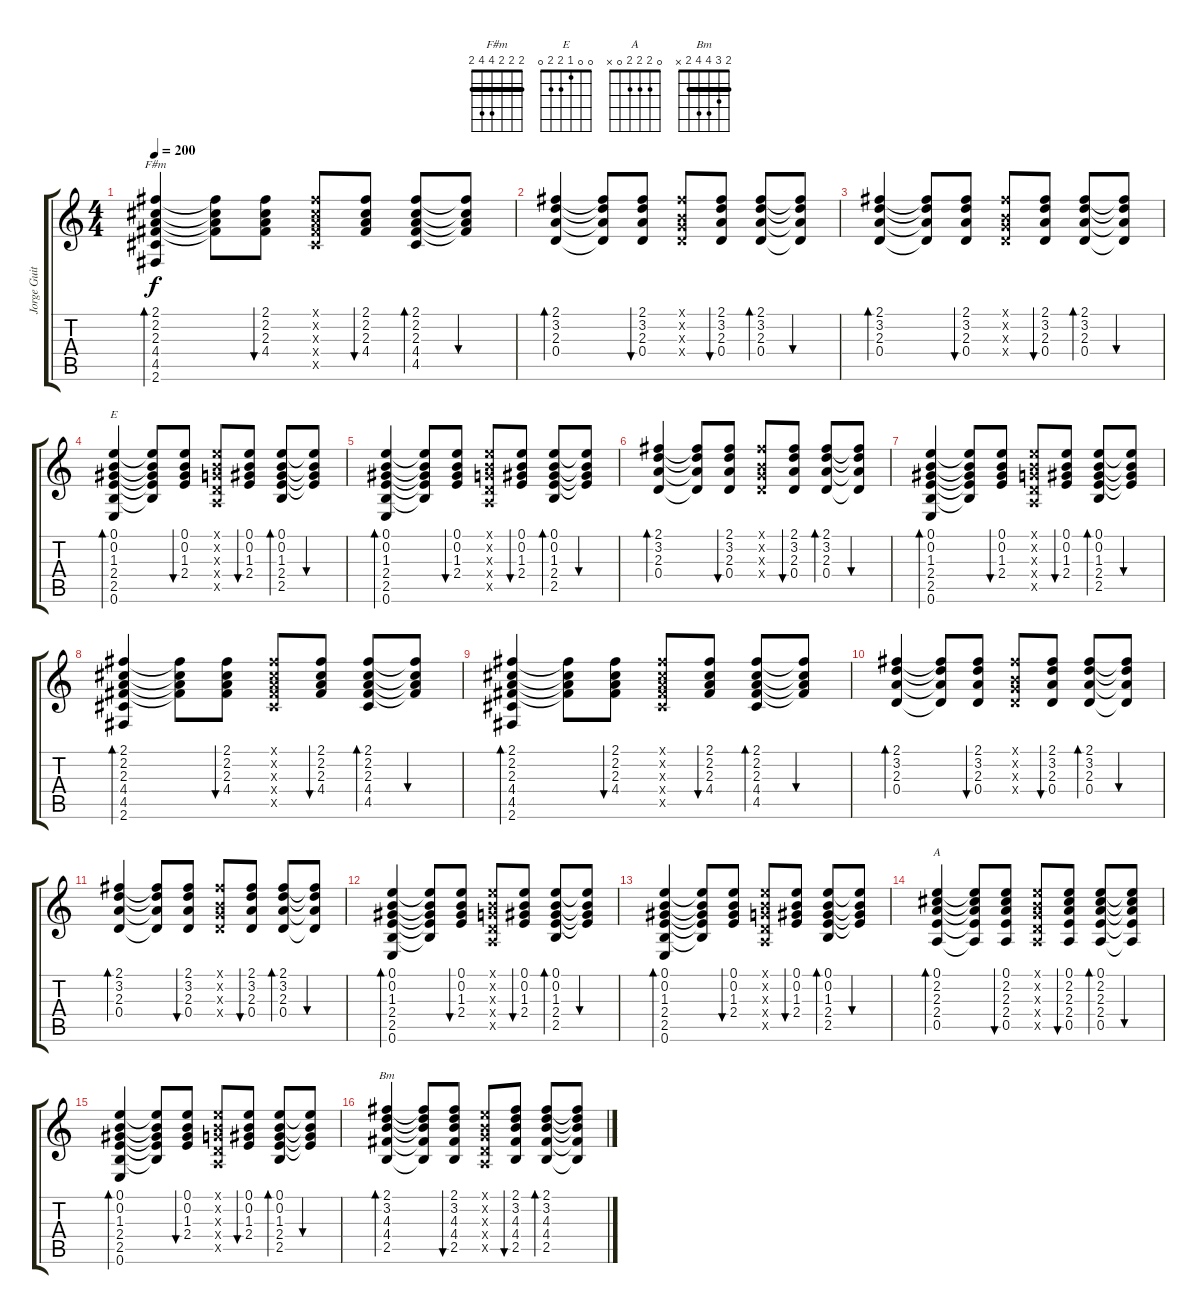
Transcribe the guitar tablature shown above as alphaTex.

\track ("Jorge Guitarra 2" "Jorge Guit") {instrument acousticguitarnylon}
\staff {score tabs}
\tuning (E4 B3 G3 D3 A2 E2) {hide}
\chord ("F#m" 2 2 2 4 4 2) {barre 2}
\chord ("E" 0 0 1 2 2 0)
\chord ("A" 0 2 2 2 0 x)
\chord ("Bm" 2 3 4 4 2 x) {barre 2}
\ts (4 4)
\tempo 200
\clef g2
\ks c
(2.1 2.2 2.3 4.4 4.5 2.6).4{bd 60 ch "F#m" dy f} (2.1{t} 2.2{t} 2.3{t} 4.4{t}).8 (2.1 2.2 2.3 4.4).8{bu 30} (2.1{x} 2.2{x} 2.3{x} 4.4{x} 4.5{x}).8 (2.1 2.2 2.3 4.4).8{bu 30} (2.1 2.2 2.3 4.4 4.5).8{bd 30} (2.1{t} 2.2{t} 2.3{t} 4.4{t}).8{bu 30} |
(2.1 3.2 2.3 0.4).4{bd 60} (2.1{t} 3.2{t} 2.3{t} 0.4{t}).8 (2.1 3.2 2.3 0.4).8{bu 60} (2.1{x} 0.2{x} 0.3{x} 0.4{x}).8 (2.1 3.2 2.3 0.4).8{bu 60} (2.1 3.2 2.3 0.4).8{bd 60} (2.1{t} 3.2{t} 2.3{t} 0.4{t}).8{bu 60} |
(2.1 3.2 2.3 0.4).4{bd 60} (2.1{t} 3.2{t} 2.3{t} 0.4{t}).8 (2.1 3.2 2.3 0.4).8{bu 60} (2.1{x} 0.2{x} 0.3{x} 0.4{x}).8 (2.1 3.2 2.3 0.4).8{bu 60} (2.1 3.2 2.3 0.4).8{bd 60} (2.1{t} 3.2{t} 2.3{t} 0.4{t}).8{bu 60} |
(0.1 0.2 1.3 2.4 2.5 0.6).4{bd 60 ch "E"} (0.1{t} 0.2{t} 1.3{t} 2.4{t} 2.5{t}).8 (0.1 0.2 1.3 2.4).8{bu 30} (0.1{x} 0.2{x} 0.3{x} 0.4{x} 0.5{x}).8 (0.1 0.2 1.3 2.4).8{bu 30} (0.1 0.2 1.3 2.4 2.5).8{bd 30} (0.1{t} 0.2{t} 1.3{t} 2.4{t}).8{bu 30} |
(0.1 0.2 1.3 2.4 2.5 0.6).4{bd 60} (0.1{t} 0.2{t} 1.3{t} 2.4{t} 2.5{t}).8 (0.1 0.2 1.3 2.4).8{bu 30} (0.1{x} 0.2{x} 0.3{x} 0.4{x} 0.5{x}).8 (0.1 0.2 1.3 2.4).8{bu 30} (0.1 0.2 1.3 2.4 2.5).8{bd 30} (0.1{t} 0.2{t} 1.3{t} 2.4{t}).8{bu 30} |
(2.1 3.2 2.3 0.4).4{bd 60} (2.1{t} 3.2{t} 2.3{t} 0.4{t}).8 (2.1 3.2 2.3 0.4).8{bu 60} (2.1{x} 0.2{x} 0.3{x} 0.4{x}).8 (2.1 3.2 2.3 0.4).8{bu 60} (2.1 3.2 2.3 0.4).8{bd 60} (2.1{t} 3.2{t} 2.3{t} 0.4{t}).8{bu 60} |
(0.1 0.2 1.3 2.4 2.5 0.6).4{bd 60} (0.1{t} 0.2{t} 1.3{t} 2.4{t} 2.5{t}).8 (0.1 0.2 1.3 2.4).8{bu 30} (0.1{x} 0.2{x} 0.3{x} 0.4{x} 0.5{x}).8 (0.1 0.2 1.3 2.4).8{bu 30} (0.1 0.2 1.3 2.4 2.5).8{bd 30} (0.1{t} 0.2{t} 1.3{t} 2.4{t}).8{bu 30} |
(2.1 2.2 2.3 4.4 4.5 2.6).4{bd 60} (2.1{t} 2.2{t} 2.3{t} 4.4{t}).8 (2.1 2.2 2.3 4.4).8{bu 30} (2.1{x} 2.2{x} 2.3{x} 4.4{x} 4.5{x}).8 (2.1 2.2 2.3 4.4).8{bu 30} (2.1 2.2 2.3 4.4 4.5).8{bd 30} (2.1{t} 2.2{t} 2.3{t} 4.4{t}).8{bu 30} |
(2.1 2.2 2.3 4.4 4.5 2.6).4{bd 60} (2.1{t} 2.2{t} 2.3{t} 4.4{t}).8 (2.1 2.2 2.3 4.4).8{bu 30} (2.1{x} 2.2{x} 2.3{x} 4.4{x} 4.5{x}).8 (2.1 2.2 2.3 4.4).8{bu 30} (2.1 2.2 2.3 4.4 4.5).8{bd 30} (2.1{t} 2.2{t} 2.3{t} 4.4{t}).8{bu 30} |
(2.1 3.2 2.3 0.4).4{bd 60} (2.1{t} 3.2{t} 2.3{t} 0.4{t}).8 (2.1 3.2 2.3 0.4).8{bu 60} (2.1{x} 0.2{x} 0.3{x} 0.4{x}).8 (2.1 3.2 2.3 0.4).8{bu 60} (2.1 3.2 2.3 0.4).8{bd 60} (2.1{t} 3.2{t} 2.3{t} 0.4{t}).8{bu 60} |
(2.1 3.2 2.3 0.4).4{bd 60} (2.1{t} 3.2{t} 2.3{t} 0.4{t}).8 (2.1 3.2 2.3 0.4).8{bu 60} (2.1{x} 0.2{x} 0.3{x} 0.4{x}).8 (2.1 3.2 2.3 0.4).8{bu 60} (2.1 3.2 2.3 0.4).8{bd 60} (2.1{t} 3.2{t} 2.3{t} 0.4{t}).8{bu 60} |
(0.1 0.2 1.3 2.4 2.5 0.6).4{bd 60} (0.1{t} 0.2{t} 1.3{t} 2.4{t} 2.5{t}).8 (0.1 0.2 1.3 2.4).8{bu 30} (0.1{x} 0.2{x} 0.3{x} 0.4{x} 0.5{x}).8 (0.1 0.2 1.3 2.4).8{bu 30} (0.1 0.2 1.3 2.4 2.5).8{bd 30} (0.1{t} 0.2{t} 1.3{t} 2.4{t}).8{bu 30} |
(0.1 0.2 1.3 2.4 2.5 0.6).4{bd 60} (0.1{t} 0.2{t} 1.3{t} 2.4{t} 2.5{t}).8 (0.1 0.2 1.3 2.4).8{bu 30} (0.1{x} 0.2{x} 0.3{x} 0.4{x} 0.5{x}).8 (0.1 0.2 1.3 2.4).8{bu 30} (0.1 0.2 1.3 2.4 2.5).8{bd 30} (0.1{t} 0.2{t} 1.3{t} 2.4{t}).8{bu 30} |
(0.1 2.2 2.3 2.4 0.5).4{bd 60 ch "A"} (0.1{t} 2.2{t} 2.3{t} 2.4{t} 0.5{t}).8 (0.1 2.2 2.3 2.4 0.5).8{bu 30} (0.1{x} 0.2{x} 0.3{x} 0.4{x} 0.5{x}).8 (0.1 2.2 2.3 2.4 0.5).8{bu 30} (0.1 2.2 2.3 2.4 0.5).8{bd 30} (0.1{t} 2.2{t} 2.3{t} 2.4{t} 0.5{t}).8{bu 30} |
(0.1 0.2 1.3 2.4 2.5 0.6).4{bd 60} (0.1{t} 0.2{t} 1.3{t} 2.4{t} 2.5{t}).8 (0.1 0.2 1.3 2.4).8{bu 30} (0.1{x} 0.2{x} 0.3{x} 0.4{x} 0.5{x}).8 (0.1 0.2 1.3 2.4).8{bu 30} (0.1 0.2 1.3 2.4 2.5).8{bd 30} (0.1{t} 0.2{t} 1.3{t} 2.4{t}).8{bu 30} |
(2.1 3.2 4.3 4.4 2.5).4{bd 60 ch "Bm"} (2.1{t} 3.2{t} 4.3{t} 4.4{t} 2.5{t}).8 (2.1 3.2 4.3 4.4 2.5).8{bu 30} (0.1{x} 0.2{x} 0.3{x} 0.4{x} 0.5{x}).8 (2.1 3.2 4.3 4.4 2.5).8{bu 30} (2.1 3.2 4.3 4.4 2.5).8{bd 30} (2.1{t} 3.2{t} 4.3{t} 4.4{t} 2.5{t}).8
